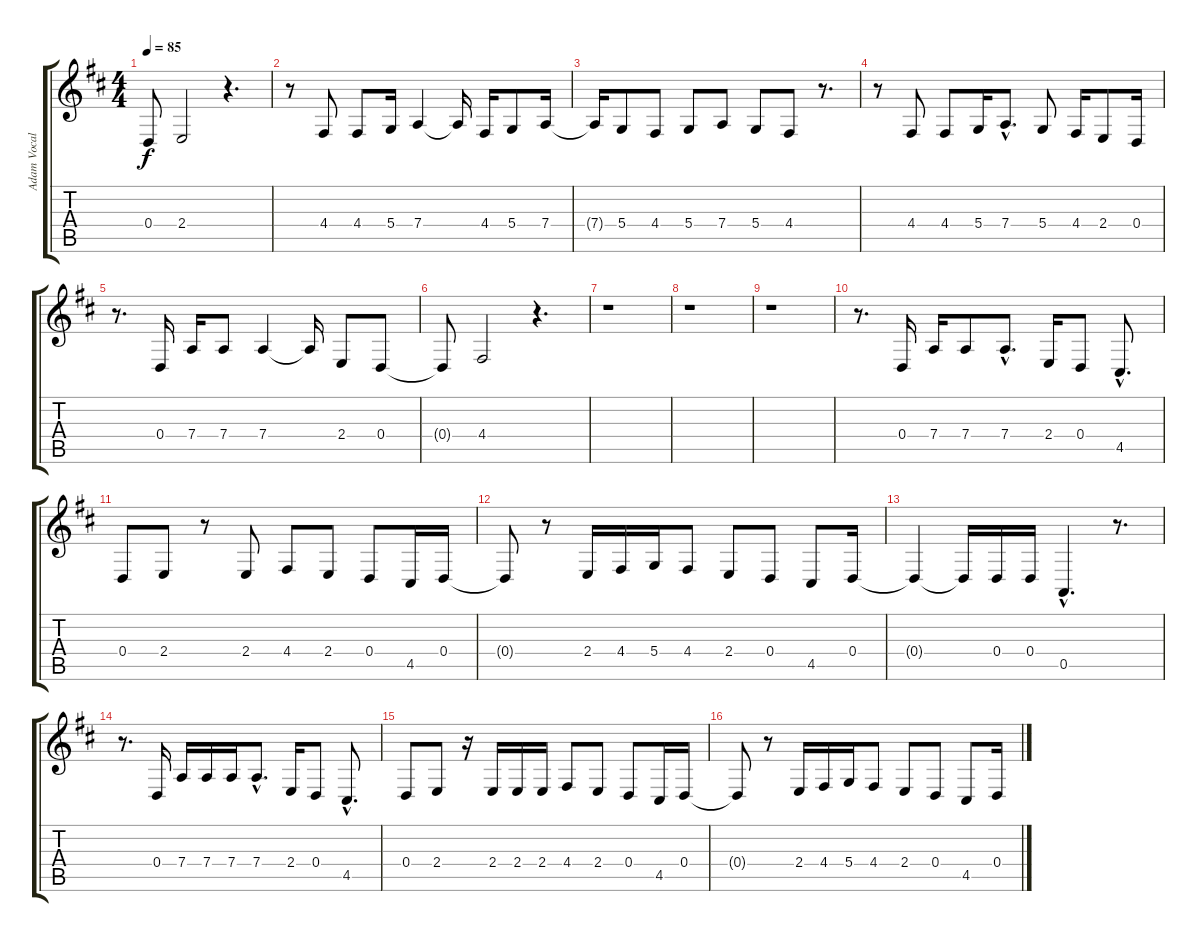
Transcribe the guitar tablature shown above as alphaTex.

\track ("Adam Vocals" "Adam Vocal") {instrument tenorsax}
\staff {score tabs}
\tuning (E4 B3 G3 D3 A2 E2) {hide}
\ts (4 4)
\tempo 85
\clef g2
\ks bminor
0.4{t}.8{dy f} 2.4.2 r.4{d} |
r.8 4.4.8 4.4.8 5.4.16 7.4.4 7.4{t}.16 4.4.16 5.4.8 7.4.16 |
7.4{t}.16 5.4.8 4.4.8 5.4.8 7.4.8 5.4.8 4.4.8 r.8{d} |
r.8 4.4.8 4.4.8 5.4.16 7.4{hac}.8{d} 5.4.8 4.4.16 2.4.8 0.4.16 |
r.8{d} 0.4.16 7.4.16 7.4.8 7.4.4 7.4{t}.16 2.4.8 0.4.8 |
0.4{t}.8 4.4.2 r.4{d} |
r.1 |
r.1 |
r.1 |
r.8{d} 0.4.16 7.4.16 7.4.8 7.4{hac}.8{d} 2.4.16 0.4.8 4.5{hac}.8{d} |
0.4.8 2.4.8 r.8 2.4.8 4.4.8 2.4.8 0.4.8 4.5.16 0.4.16 |
0.4{t}.8 r.8 2.4.16 4.4.16 5.4.16 4.4.8 2.4.8 0.4.8 4.5.8 0.4.16 |
0.4{t}.4 0.4{t}.16 0.4.16 0.4.16 0.5{hac}.4{d} r.8{d} |
r.8{d} 0.4.16 7.4.16 7.4.16 7.4.16 7.4{hac}.8{d} 2.4.16 0.4.8 4.5{hac}.8{d} |
0.4.8 2.4.8 r.16 2.4.16 2.4.16 2.4.16 4.4.8 2.4.8 0.4.8 4.5.16 0.4.16 |
0.4{t}.8 r.8 2.4.16 4.4.16 5.4.16 4.4.8 2.4.8 0.4.8 4.5.8 0.4.16
